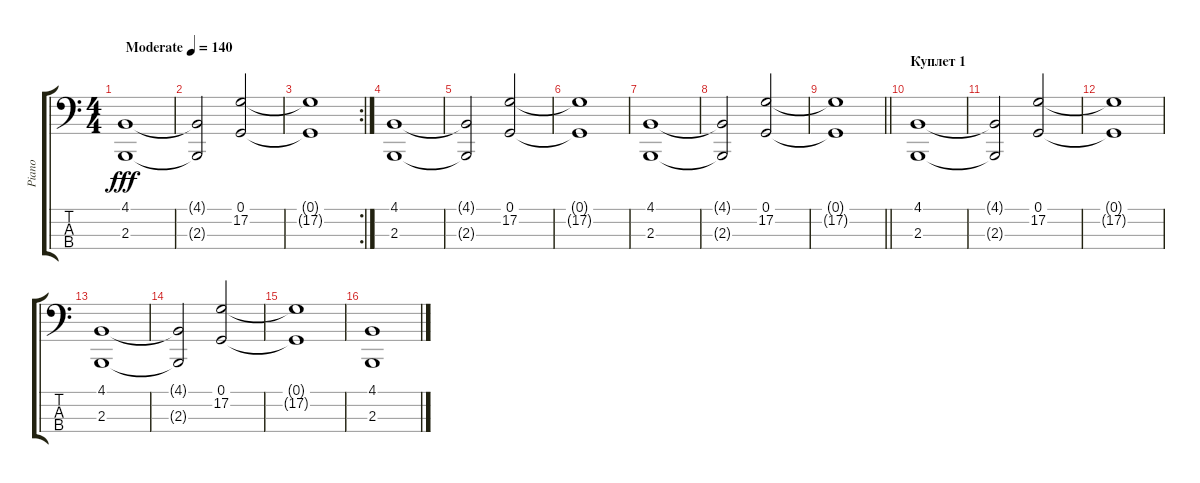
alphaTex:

\track ("Piano" "Piano") {instrument brightacousticpiano}
\staff {score tabs}
\tuning (G2 D2 A1 E1) {hide}
\ts (4 4)
\tempo (140 "Moderate")
\clef f4
\ks c
(4.1 2.3).1{dy fff instrument brightacousticpiano} |
(4.1{t} 2.3{t}).2 (0.1 17.2).2 |
\rc 2
(0.1{t} 17.2{t}).1 |
(4.1 2.3).1 |
(4.1{t} 2.3{t}).2 (0.1 17.2).2 |
(0.1{t} 17.2{t}).1 |
(4.1 2.3).1 |
(4.1{t} 2.3{t}).2 (0.1 17.2).2 |
\barLineRight lightlight
(0.1{t} 17.2{t}).1 |
\section ("" "Куплет 1")
(4.1 2.3).1 |
(4.1{t} 2.3{t}).2 (0.1 17.2).2 |
(0.1{t} 17.2{t}).1 |
(4.1 2.3).1 |
(4.1{t} 2.3{t}).2 (0.1 17.2).2 |
(0.1{t} 17.2{t}).1 |
(4.1 2.3).1
